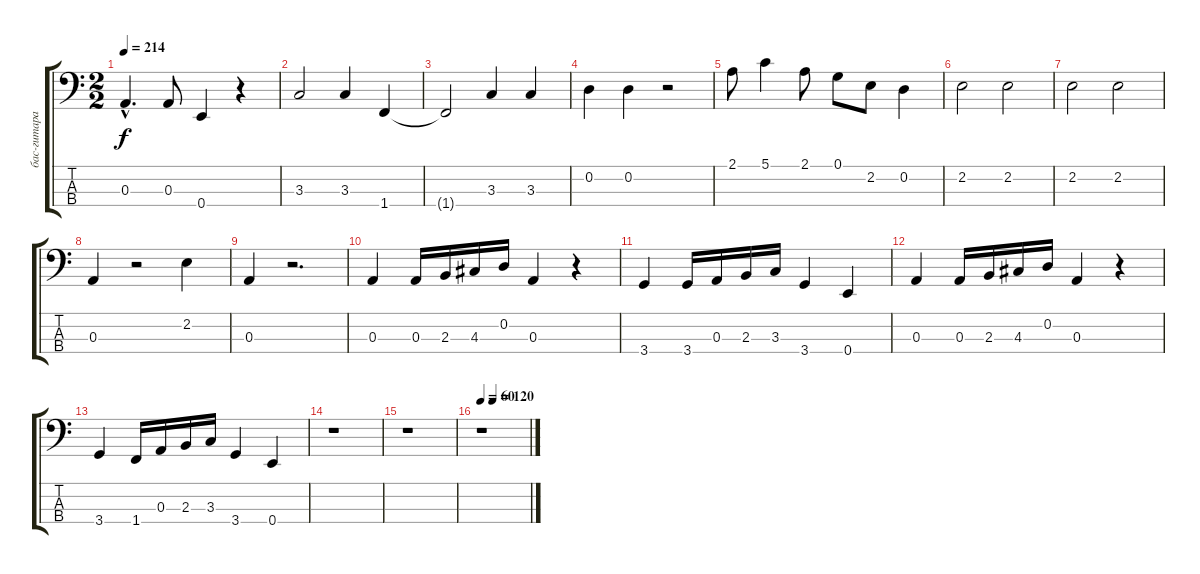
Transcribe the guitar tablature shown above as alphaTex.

\track ("бас-гитара" "бас-гитара") {instrument electricbasspick}
\staff {score tabs}
\tuning (G2 D2 A1 E1) {hide}
\ts (2 2)
\tempo 214
\clef f4
\ks c
0.3{hac}.4{d dy f} 0.3.8 0.4.4 r.4 |
3.3.2 3.3.4 1.4.4 |
1.4{t}.2 3.3.4 3.3.4 |
0.2.4 0.2.4 r.2 |
2.1.8 5.1.4 2.1.8 0.1.8 2.2.8 0.2.4 |
2.2.2 2.2.2 |
2.2.2 2.2.2 |
0.3.4 r.2 2.2.4 |
0.3.4 r.2{d} |
0.3.4 0.3.16 2.3.16 4.3.16 0.2.16 0.3.4 r.4 |
3.4.4 3.4.16 0.3.16 2.3.16 3.3.16 3.4.4 0.4.4 |
0.3.4 0.3.16 2.3.16 4.3.16 0.2.16 0.3.4 r.4 |
3.4.4 1.4.16 0.3.16 2.3.16 3.3.16 3.4.4 0.4.4 |
r.1 |
r.1 |
\tempo 60
\tempo (120 0.25)
r.1
